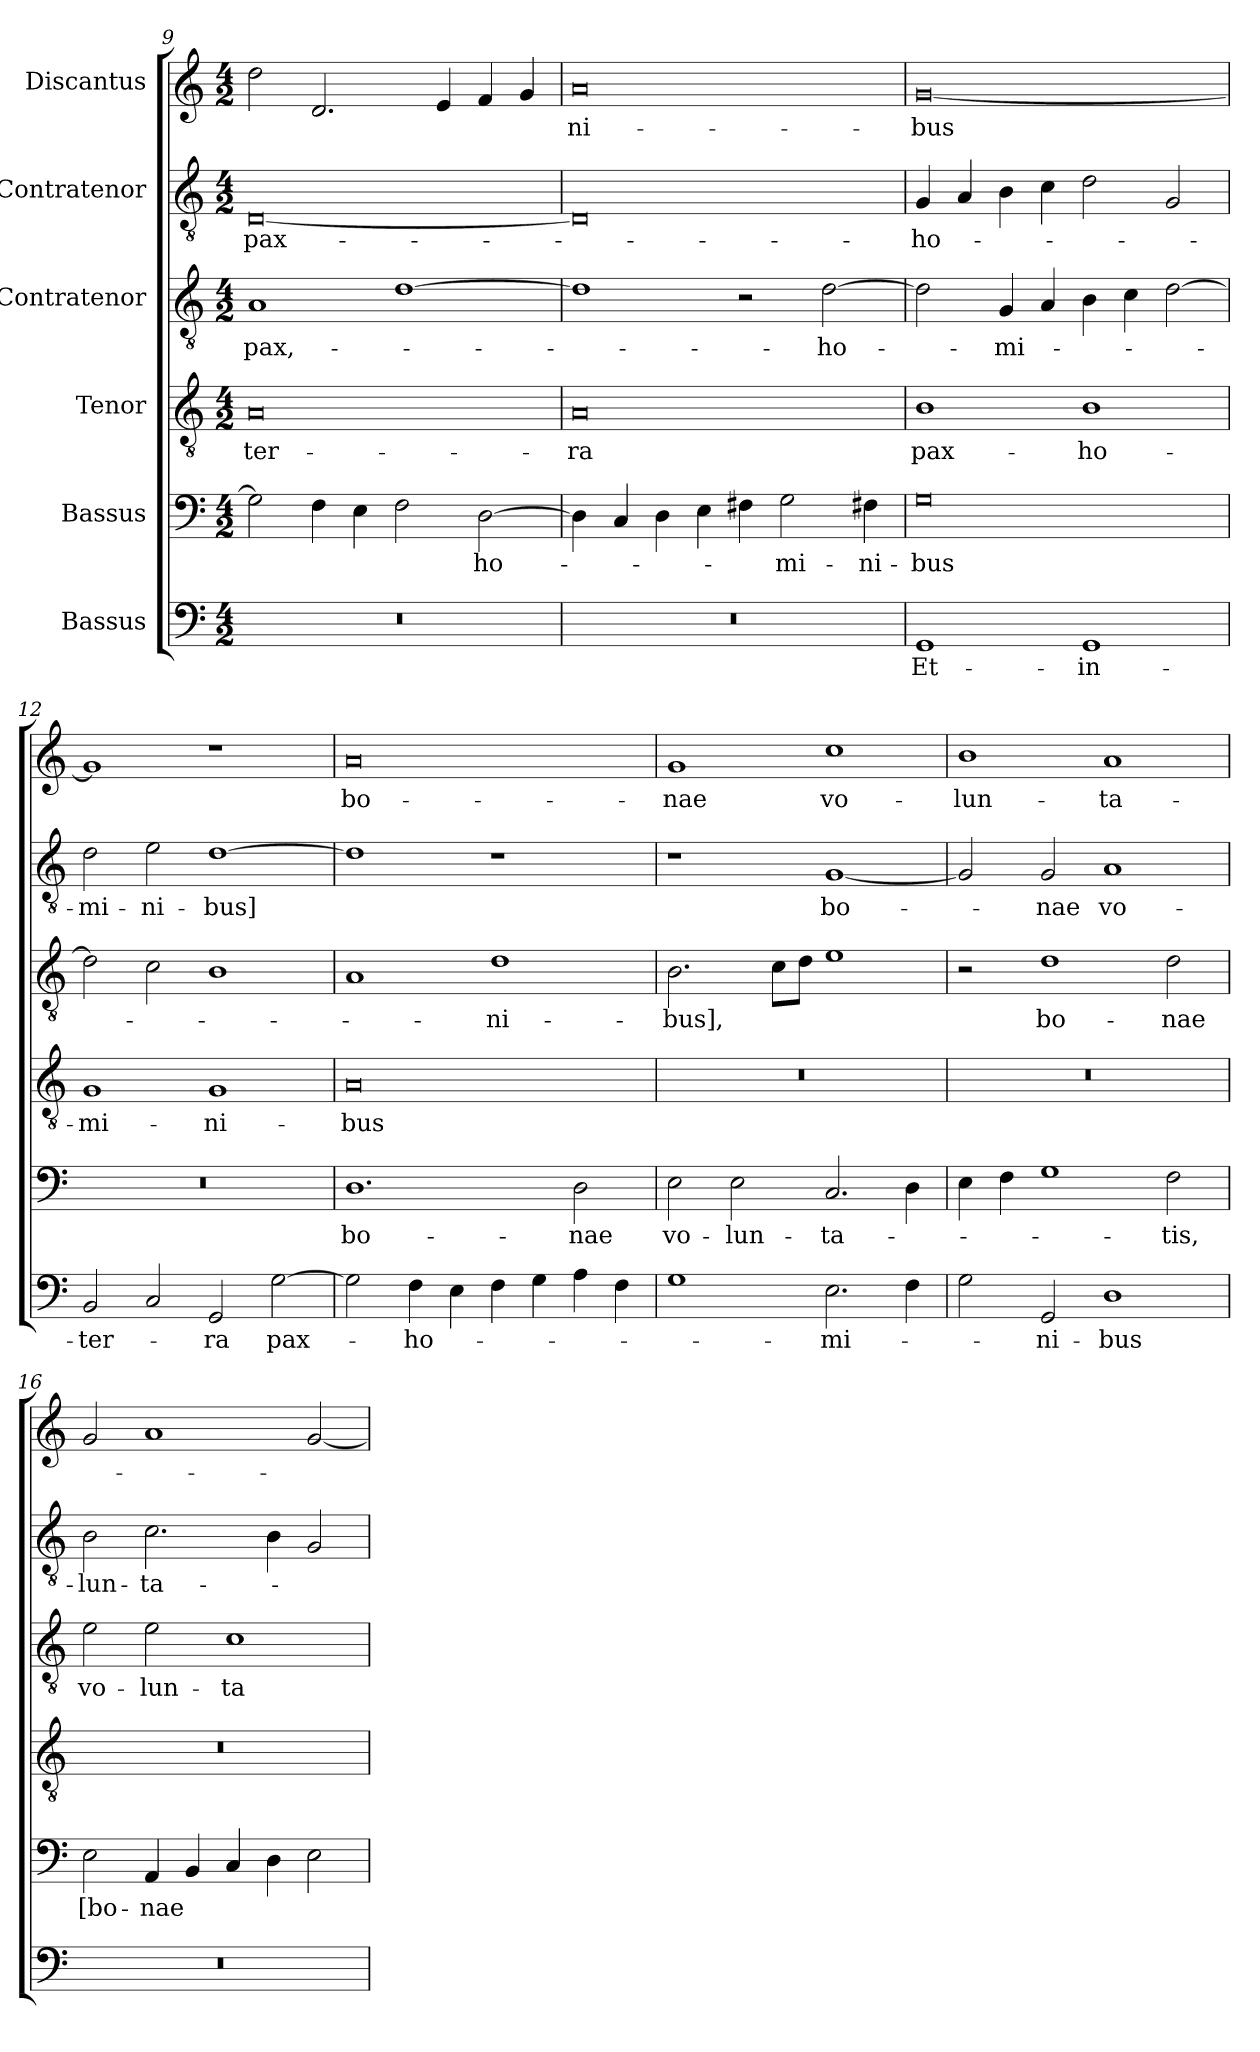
**kern	**text	**kern	**text	**kern	**text	**kern	**text	**kern	**text	**kern	**text
*part6	*part6	*part5	*part5	*part4	*part4	*part3	*part3	*part2	*part2	*part1	*part1
*staff6	*staff6	*staff5	*staff5	*staff4	*staff4	*staff3	*staff3	*staff2	*staff2	*staff1	*staff1
*I"Bassus	*	*I"Bassus	*	*I"Tenor	*	*I"Contratenor	*	*I"Contratenor	*	*I"Discantus	*
*clefF4	*	*clefF4	*	*clefGv2	*	*clefGv2	*	*clefGv2	*	*clefG2	*
*k[]	*	*k[]	*	*k[]	*	*k[]	*	*k[]	*	*k[]	*
*M4/2	*	*M4/2	*	*M4/2	*	*M4/2	*	*M4/2	*	*M4/2	*
=9	=9	=9	=9	=9	=9	=9	=9	=9	=9	=9	=9
0r	.	2G\]	.	0A/	ter-	1A/	pax,-	[0D/	pax-	2dd\	.
.	.	4F\	.	.	.	.	.	.	.	2.d/	.
.	.	4E\	.	.	.	.	.	.	.	.	.
.	.	2F\	.	.	.	[1d\	.	.	.	.	.
.	.	.	.	.	.	.	.	.	.	4e/	.
.	.	[2D\	ho-	.	.	.	.	.	.	4f/	.
.	.	.	.	.	.	.	.	.	.	4g/	.
=10	=10	=10	=10	=10	=10	=10	=10	=10	=10	=10	=10
0r	.	4D\]	.	0A/	-ra	1d\]	.	0D/]	.	0a/	-ni-
.	.	4C/	.	.	.	.	.	.	.	.	.
.	.	4D\	.	.	.	.	.	.	.	.	.
.	.	4E\	.	.	.	.	.	.	.	.	.
.	.	4F#X\	.	.	.	2r	.	.	.	.	.
.	.	2G\	-mi-	.	.	.	.	.	.	.	.
.	.	.	.	.	.	[2d\	ho-	.	.	.	.
.	.	4F#X\	-ni-	.	.	.	.	.	.	.	.
=11	=11	=11	=11	=11	=11	=11	=11	=11	=11	=11	=11
1GG/	Et-	0G\	-bus	1B\	pax-	2d\]	.	4G/	ho-	[0g/	-bus
.	.	.	.	.	.	.	.	4A/	.	.	.
.	.	.	.	.	.	4G/	-mi-	4B\	.	.	.
.	.	.	.	.	.	4A/	.	4c\	.	.	.
1GG/	in-	.	.	1B\	ho-	4B\	.	2d\	.	.	.
.	.	.	.	.	.	4c\	.	.	.	.	.
.	.	.	.	.	.	[2d\	.	2G/	.	.	.
=12	=12	=12	=12	=12	=12	=12	=12	=12	=12	=12	=12
2BB/	ter-	0r	.	1G/	-mi-	2d\]	.	2d\	-mi-	1g/]	.
2C/	.	.	.	.	.	2c\	.	2e\	-ni-	.	.
2GG/	-ra	.	.	1G/	-ni-	1B\	.	[1d\	-bus]	1r	.
[2G\	pax-	.	.	.	.	.	.	.	.	.	.
=13	=13	=13	=13	=13	=13	=13	=13	=13	=13	=13	=13
2G\]	.	1.D\	bo-	0A/	-bus	1A/	.	1d\]	.	0a/	bo-
4F\	ho-	.	.	.	.	.	.	.	.	.	.
4E\	.	.	.	.	.	.	.	.	.	.	.
4F\	.	.	.	.	.	1d\	-ni-	1r	.	.	.
4G\	.	.	.	.	.	.	.	.	.	.	.
4A\	.	2D\	-nae	.	.	.	.	.	.	.	.
4F\	.	.	.	.	.	.	.	.	.	.	.
=14	=14	=14	=14	=14	=14	=14	=14	=14	=14	=14	=14
1G\	.	2E\	vo-	0r	.	2.B\	-bus],	1r	.	1g/	-nae
.	.	2E\	-lun-	.	.	.	.	.	.	.	.
.	.	.	.	.	.	8c\L	.	.	.	.	.
.	.	.	.	.	.	8d\J	.	.	.	.	.
2.E\	-mi-	2.C/	-ta-	.	.	1e\	.	[1G/	bo-	1cc\	vo-
4F\	.	4D\	.	.	.	.	.	.	.	.	.
=15	=15	=15	=15	=15	=15	=15	=15	=15	=15	=15	=15
2G\	.	4E\	.	0r	.	2r	.	2G/]	.	1b\	-lun-
.	.	4F\	.	.	.	.	.	.	.	.	.
2GG/	-ni-	1G\	.	.	.	1d\	bo-	2G/	-nae	.	.
1D\	-bus	.	.	.	.	.	.	1A/	vo-	1a/	-ta-
.	.	2F\	-tis,	.	.	2d\	-nae	.	.	.	.
=16	=16	=16	=16	=16	=16	=16	=16	=16	=16	=16	=16
0r	.	2E\	[bo-	0r	.	2e\	vo-	2B\	-lun-	2g/	.
.	.	4AA/	-nae	.	.	2e\	-lun-	2.c\	-ta-	1a/	.
.	.	4BB/	.	.	.	.	.	.	.	.	.
.	.	4C/	.	.	.	1c\	-ta-	.	.	.	.
.	.	4D\	.	.	.	.	.	4B\	.	.	.
.	.	2E\	.	.	.	.	.	2G/	.	[2g/	.
=	=	=	=	=	=	=	=	=	=	=	=
*-	*-	*-	*-	*-	*-	*-	*-	*-	*-	*-	*-
